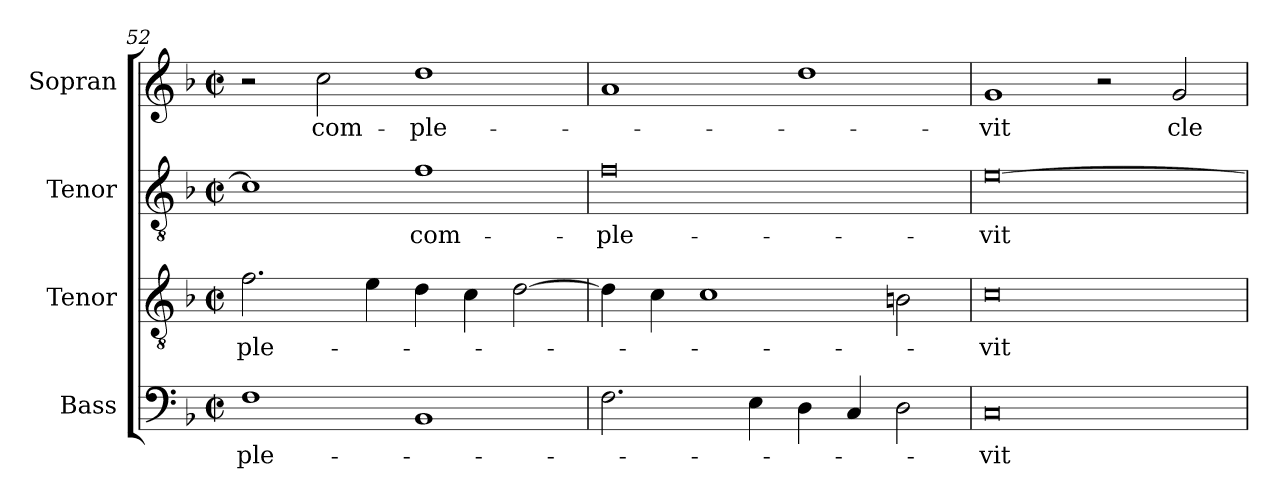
**kern	**text	**kern	**text	**kern	**text	**kern	**text
*part4	*part4	*part3	*part3	*part2	*part2	*part1	*part1
*staff4	*staff4	*staff3	*staff3	*staff2	*staff2	*staff1	*staff1
*I"Bass	*	*I"Tenor	*	*I"Tenor	*	*I"Sopran	*
*	*	*I'Tenor	*	*	*	*	*
*clefF4	*	*clefGv2	*	*clefGv2	*	*clefG2	*
*	*	*ITrd7c12	*	*ITrd7c12	*	*	*
*k[b-]	*	*k[b-]	*	*k[b-]	*	*k[b-]	*
*d:	*	*d:	*	*d:	*	*d:	*
*M2/2	*	*M2/2	*	*M2/2	*	*M2/2	*
*met(c|)	*	*met(c|)	*	*met(c|)	*	*met(c|)	*
=52	=52	=52	=52	=52	=52	=52	=52
!	!LO:LY:b:color=#000000	!	!	!	!	!	!
!	!	!	!LO:LY:b:color=#000000	!	!	!	!
1Fi	-ple-	2.Fi\	-ple-	1Ci]	.	2r	.
!	!	!	!	!	!	!	!LO:LY:b:color=#000000
.	.	.	.	.	.	2cci\	com-
.	.	4Ei\	.	.	.	.	.
!	!	!	!	!	!LO:LY:b:color=#000000	!	!
!	!	!	!	!	!	!	!LO:LY:b:color=#000000
1BB-i	.	4Di\	.	1Fi	com-	1ddi	-ple-
.	.	4Ci\	.	.	.	.	.
.	.	[>2Di\	.	.	.	.	.
=53	=53	=53	=53	=53	=53	=53	=53
!	!	!	!	!	!LO:LY:b:color=#000000	!	!
2.Fi\	.	4Di\]	.	0Fi	-ple-	1ai	.
.	.	4Ci\	.	.	.	.	.
.	.	1Ci	.	.	.	.	.
4Ei\	.	.	.	.	.	.	.
4Di\	.	.	.	.	.	1ddi	.
4Ci/	.	.	.	.	.	.	.
2Di\	.	2BBni\	.	.	.	.	.
=54	=54	=54	=54	=54	=54	=54	=54
!	!LO:LY:b:color=#000000	!	!	!	!	!	!
!	!	!	!LO:LY:b:color=#000000	!	!	!	!
!	!	!	!	!	!LO:LY:b:color=#000000	!	!
!	!	!	!	!	!	!	!LO:LY:b:color=#000000
0Ci	-vit	0Ci	-vit	[>0Ei	-vit	1gi	-vit
.	.	.	.	.	.	2r	.
!	!	!	!	!	!	!	!LO:LY:b:color=#000000
.	.	.	.	.	.	2gi/	cle-
=	=	=	=	=	=	=	=
*-	*-	*-	*-	*-	*-	*-	*-
